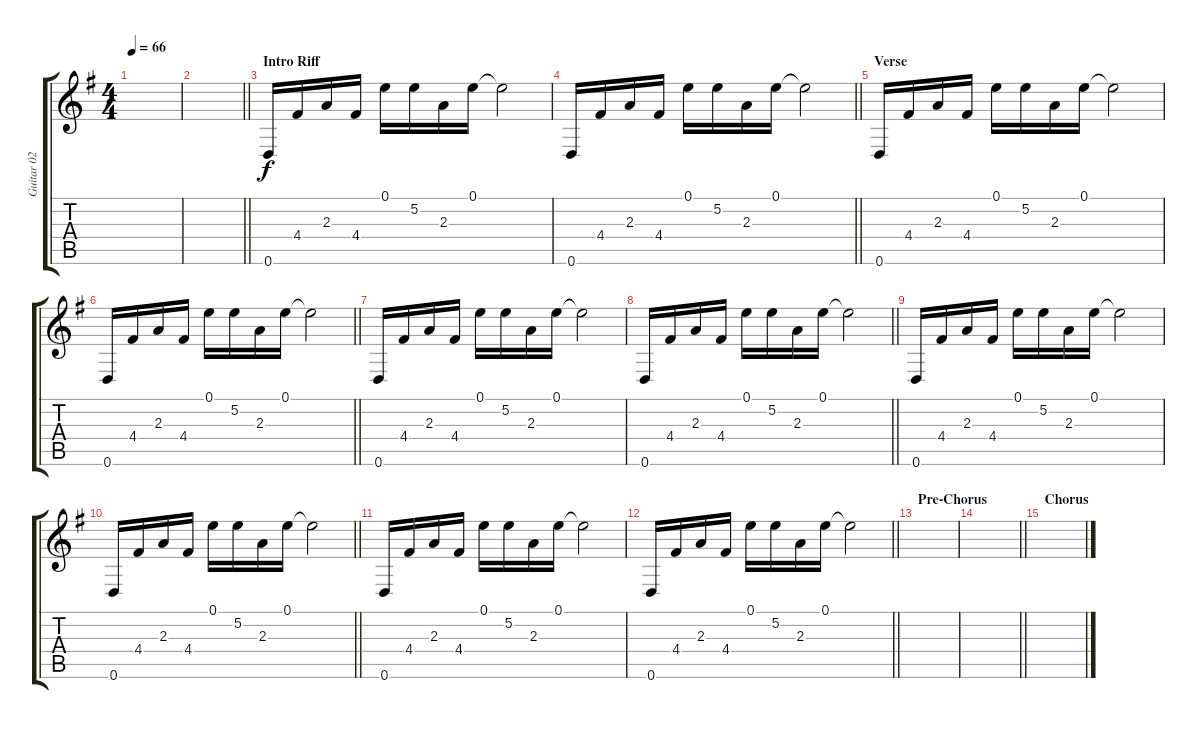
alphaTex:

\track ("Guitar 02" "Guitar 02") {instrument distortionguitar}
\staff {score tabs}
\tuning (E4 B3 G3 D3 A2 D2) {hide}
\ts (4 4)
\tempo 66
\clef g2
\ks g
|
\barLineRight lightlight
|
\section ("" "Intro Riff")
0.6.16 4.4.16 2.3.16 4.4.16 0.1.16 5.2.16 2.3.16 0.1.16 0.1{t}.2 |
\barLineRight lightlight
0.6.16 4.4.16 2.3.16 4.4.16 0.1.16 5.2.16 2.3.16 0.1.16 0.1{t}.2 |
\section ("" "Verse")
0.6.16 4.4.16 2.3.16 4.4.16 0.1.16 5.2.16 2.3.16 0.1.16 0.1{t}.2 |
\barLineRight lightlight
0.6.16 4.4.16 2.3.16 4.4.16 0.1.16 5.2.16 2.3.16 0.1.16 0.1{t}.2 |
0.6.16 4.4.16 2.3.16 4.4.16 0.1.16 5.2.16 2.3.16 0.1.16 0.1{t}.2 |
\barLineRight lightlight
0.6.16 4.4.16 2.3.16 4.4.16 0.1.16 5.2.16 2.3.16 0.1.16 0.1{t}.2 |
0.6.16 4.4.16 2.3.16 4.4.16 0.1.16 5.2.16 2.3.16 0.1.16 0.1{t}.2 |
\barLineRight lightlight
0.6.16 4.4.16 2.3.16 4.4.16 0.1.16 5.2.16 2.3.16 0.1.16 0.1{t}.2 |
0.6.16 4.4.16 2.3.16 4.4.16 0.1.16 5.2.16 2.3.16 0.1.16 0.1{t}.2 |
\barLineRight lightlight
0.6.16 4.4.16 2.3.16 4.4.16 0.1.16 5.2.16 2.3.16 0.1.16 0.1{t}.2 |
\section ("" "Pre-Chorus")
|
\barLineRight lightlight
|
\section ("" "Chorus")
